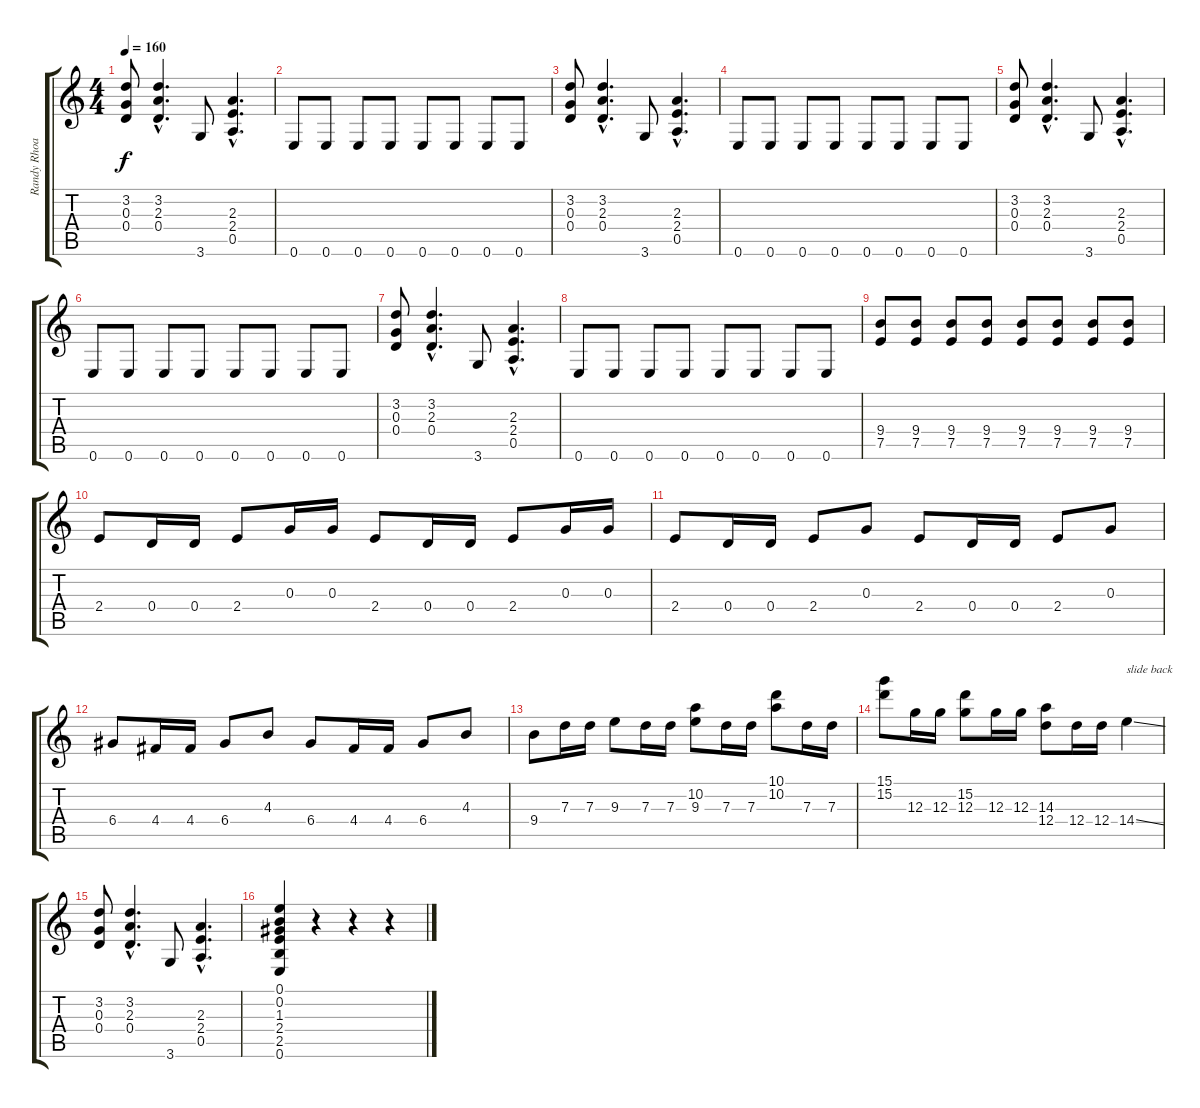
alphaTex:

\track ("Randy Rhoads" "Randy Rhoa") {instrument overdrivenguitar}
\staff {score tabs}
\tuning (E4 B3 G3 D3 A2 E2) {hide}
\ts (4 4)
\tempo 160
\clef g2
\ks c
(3.2 0.3 0.4).8{dy f} (3.2{hac} 2.3{hac} 0.4{hac}).4{d} 3.6.8 (2.3{hac} 2.4{hac} 0.5{hac}).4{d} |
0.6.8 0.6.8 0.6.8 0.6.8 0.6.8 0.6.8 0.6.8 0.6.8 |
(3.2 0.3 0.4).8 (3.2{hac} 2.3{hac} 0.4{hac}).4{d} 3.6.8 (2.3{hac} 2.4{hac} 0.5{hac}).4{d} |
0.6.8 0.6.8 0.6.8 0.6.8 0.6.8 0.6.8 0.6.8 0.6.8 |
(3.2 0.3 0.4).8 (3.2{hac} 2.3{hac} 0.4{hac}).4{d} 3.6.8 (2.3{hac} 2.4{hac} 0.5{hac}).4{d} |
0.6.8 0.6.8 0.6.8 0.6.8 0.6.8 0.6.8 0.6.8 0.6.8 |
(3.2 0.3 0.4).8 (3.2{hac} 2.3{hac} 0.4{hac}).4{d} 3.6.8 (2.3{hac} 2.4{hac} 0.5{hac}).4{d} |
0.6.8 0.6.8 0.6.8 0.6.8 0.6.8 0.6.8 0.6.8 0.6.8 |
(9.4 7.5).8 (9.4 7.5).8 (9.4 7.5).8 (9.4 7.5).8 (9.4 7.5).8 (9.4 7.5).8 (9.4 7.5).8 (9.4 7.5).8 |
2.4.8 0.4.16 0.4.16 2.4.8 0.3.16 0.3.16 2.4.8 0.4.16 0.4.16 2.4.8 0.3.16 0.3.16 |
2.4.8 0.4.16 0.4.16 2.4.8 0.3.8 2.4.8 0.4.16 0.4.16 2.4.8 0.3.8 |
6.4.8 4.4.16 4.4.16 6.4.8 4.3.8 6.4.8 4.4.16 4.4.16 6.4.8 4.3.8 |
9.4.8 7.3.16 7.3.16 9.3.8 7.3.16 7.3.16 (10.2 9.3).8 7.3.16 7.3.16 (10.1 10.2).8 7.3.16 7.3.16 |
(15.1 15.2).8 12.3.16 12.3.16 (15.2 12.3).8 12.3.16 12.3.16 (14.3 12.4).8 12.4.16 12.4.16 14.4{ss}.4{txt "slide back"} |
(3.2 0.3 0.4).8 (3.2{hac} 2.3{hac} 0.4{hac}).4{d} 3.6.8 (2.3{hac} 2.4{hac} 0.5{hac}).4{d} |
(0.1 0.2 1.3 2.4 2.5 0.6).4 r.4 r.4 r.4
